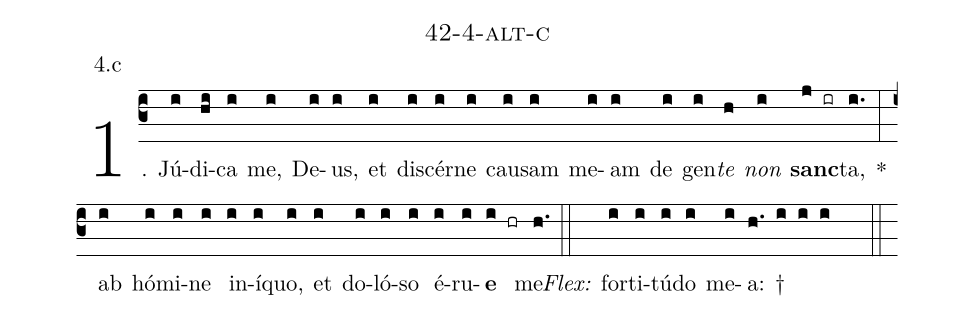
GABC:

name: 42-4-alt-c;
annotation: 4.c;
%%
(c3)1. Jú(i)di(hi)ca(i) me,(i) De(i)us,(i) et(i) di(i)scér(i)ne(i) cau(i)sam(i) me(i)am(i) de(i) gen(i)<i>te</i>(h) <i>non</i>(i) <b>sanc</b>(j ir)ta,(i.) *(:) ab(i) hó(i)mi(i)ne(i) in(i)í(i)quo,(i) et(i) do(i)ló(i)so(i) é(i)ru(i)<b>e</b>(i hr) me.(h.) (::)
<i>Flex:</i>()  for(i)ti(i)tú(i)do(i) me(i)a: †(h. i i i  ::)
